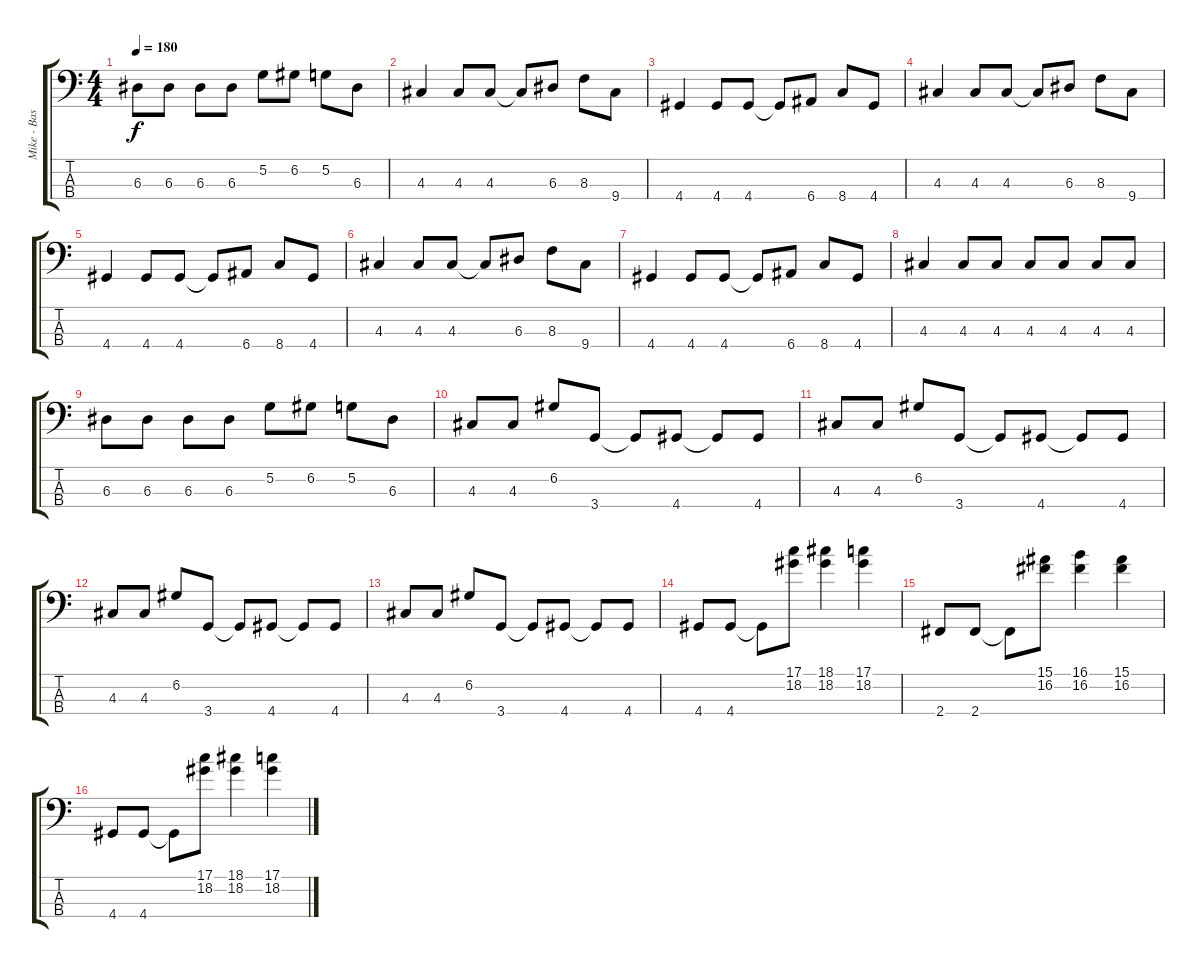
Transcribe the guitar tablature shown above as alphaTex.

\track ("Mike - Bass Guitar" "Mike - Bas") {instrument electricbasspick}
\staff {score tabs}
\tuning (G2 D2 A1 E1) {hide}
\ts (4 4)
\tempo 180
\clef f4
\ks c
6.3.8{dy f} 6.3.8 6.3.8 6.3.8 5.2.8 6.2.8 5.2.8 6.3.8 |
4.3.4 4.3.8 4.3.8 4.3{t}.8 6.3.8 8.3.8 9.4.8 |
4.4.4 4.4.8 4.4.8 4.4{t}.8 6.4.8 8.4.8 4.4.8 |
4.3.4 4.3.8 4.3.8 4.3{t}.8 6.3.8 8.3.8 9.4.8 |
4.4.4 4.4.8 4.4.8 4.4{t}.8 6.4.8 8.4.8 4.4.8 |
4.3.4 4.3.8 4.3.8 4.3{t}.8 6.3.8 8.3.8 9.4.8 |
4.4.4 4.4.8 4.4.8 4.4{t}.8 6.4.8 8.4.8 4.4.8 |
4.3.4 4.3.8 4.3.8 4.3.8 4.3.8 4.3.8 4.3.8 |
6.3.8 6.3.8 6.3.8 6.3.8 5.2.8 6.2.8 5.2.8 6.3.8 |
4.3.8 4.3.8 6.2.8 3.4.8 3.4{t}.8 4.4.8 4.4{t}.8 4.4.8 |
4.3.8 4.3.8 6.2.8 3.4.8 3.4{t}.8 4.4.8 4.4{t}.8 4.4.8 |
4.3.8 4.3.8 6.2.8 3.4.8 3.4{t}.8 4.4.8 4.4{t}.8 4.4.8 |
4.3.8 4.3.8 6.2.8 3.4.8 3.4{t}.8 4.4.8 4.4{t}.8 4.4.8 |
4.4.8 4.4.8 4.4{t}.8 (17.1 18.2).8 (18.1 18.2).4 (17.1 18.2).4 |
2.4.8 2.4.8 2.4{t}.8 (15.1 16.2).8 (16.1 16.2).4 (15.1 16.2).4 |
4.4.8 4.4.8 4.4{t}.8 (17.1 18.2).8 (18.1 18.2).4 (17.1 18.2).4
